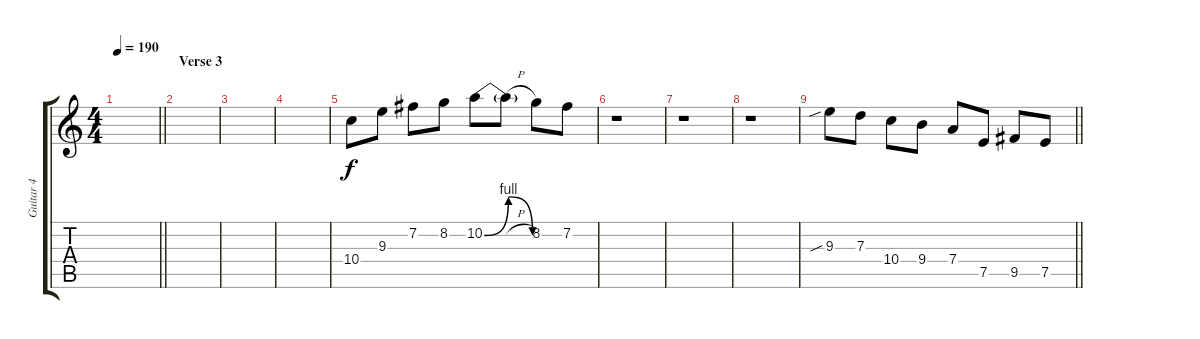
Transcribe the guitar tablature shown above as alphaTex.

\track ("Guitar 4" "Guitar 4") {instrument distortionguitar}
\staff {score tabs}
\tuning (E4 B3 G3 D3 A2 E2) {hide}
\ts (4 4)
\tempo 190
\clef g2
\barLineRight lightlight
\ks c
|
\section ("" "Verse 3")
|
|
|
10.4.8 9.3.8 7.2.8 8.2.8 10.2{be (bendrelease 0 0 30 4 30 4 60 0)}.8 10.2{h t}.8 8.2.8 7.2.8 |
r.1 |
r.1 |
r.1 |
\barLineRight lightlight
9.3{sib}.8 7.3.8 10.4.8 9.4.8 7.4.8 7.5.8 9.5.8 7.5.8
